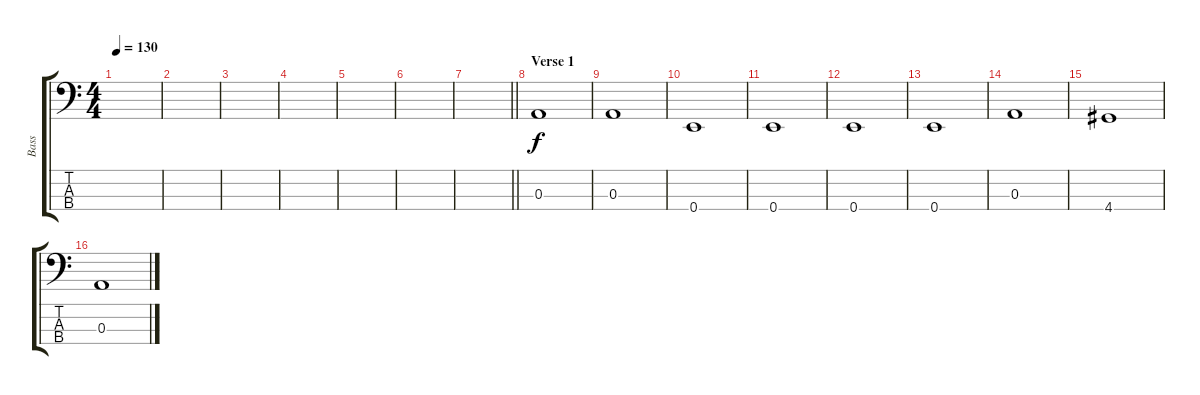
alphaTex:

\track ("Bass" "Bass") {instrument electricbassfinger}
\staff {score tabs}
\tuning (G2 D2 A1 E1) {hide}
\ts (4 4)
\tempo 130
\clef f4
\ks c
|
|
|
|
|
|
\barLineRight lightlight
|
\section ("" "Verse 1")
0.3.1 |
0.3.1 |
0.4.1 |
0.4.1 |
0.4.1 |
0.4.1 |
0.3.1 |
4.4.1 |
0.3.1
